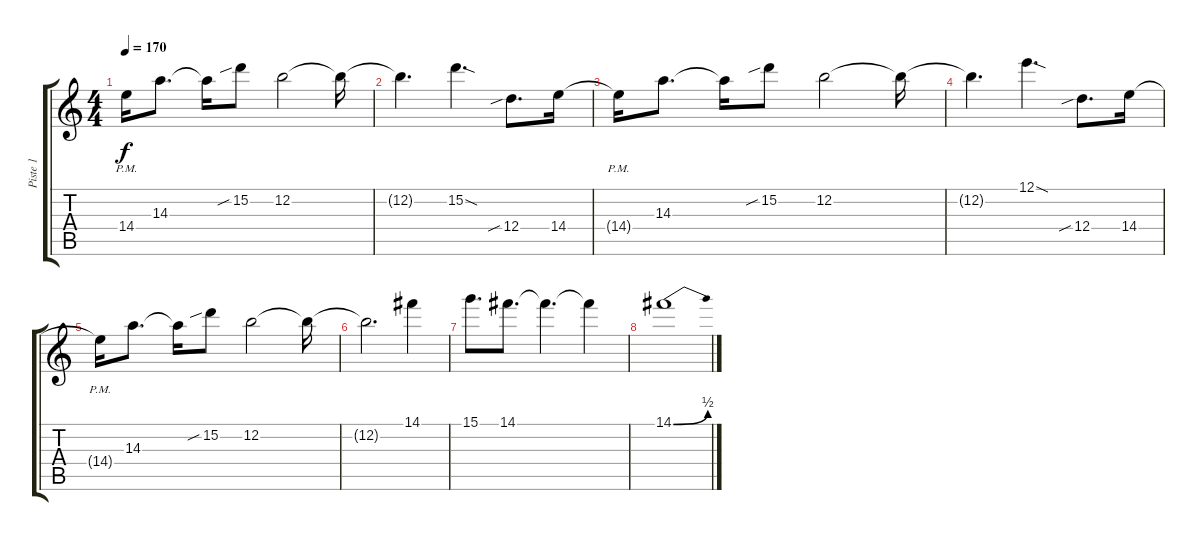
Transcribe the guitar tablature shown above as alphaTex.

\track ("Piste 1" "Piste 1") {instrument distortionguitar}
\staff {score tabs}
\tuning (E4 B3 G3 D3 A2 D2) {hide}
\ts (4 4)
\tempo 170
\clef g2
\ks c
14.4{pm t}.16{dy f} 14.3.8{d} 14.3{t}.16 15.2{sib}.8 12.2.2 12.2{t}.16 |
12.2{t}.4{d} 15.2{sod}.4{d} 12.4{sib}.8{d} 14.4.16 |
14.4{pm t}.16 14.3.8{d} 14.3{t}.16 15.2{sib}.8 12.2.2 12.2{t}.16 |
12.2{t}.4{d} 12.1{sod}.4{d} 12.4{sib}.8{d} 14.4.16 |
14.4{pm t}.16 14.3.8{d} 14.3{t}.16 15.2{sib}.8 12.2.2 12.2{t}.16 |
12.2{t}.2{d} 14.1.4 |
15.1.8{d} 14.1.8{d} 14.1{t}.4{d} 14.1{t}.4 |
14.1{be (bend 0 0 60 2)}.1
